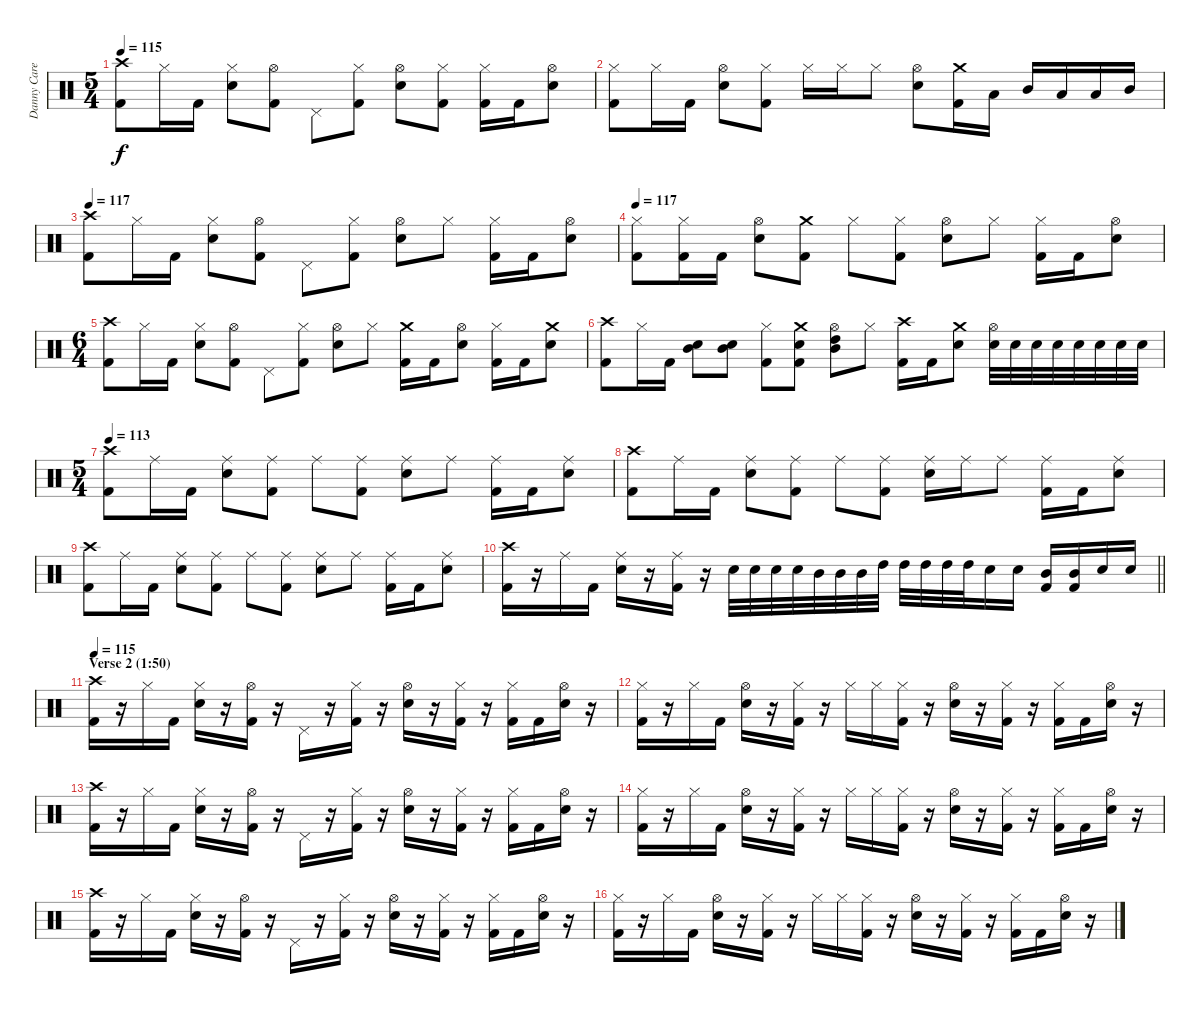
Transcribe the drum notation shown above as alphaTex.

\track ("Danny Carey" "Danny Care") {instrument percussion}
\staff {score}
\articulation defaults
\ts (5 4)
\tempo 115
\clef neutral
\ks c
("Crash high (hit)" "Kick (hit) 2").8{dy f} "Hi-Hat (closed)".16 "Kick (hit) 2".16 ("Hi-Hat (closed)" "Electric Snare (hit)").8 ("Hi-Hat (open)" "Kick (hit) 2").8 "Pedal Hi-Hat (hit)".8 ("Hi-Hat (closed)" "Kick (hit) 2").8 ("Hi-Hat (open)" "Electric Snare (hit)").8 ("Hi-Hat (closed)" "Kick (hit) 2").8 ("Hi-Hat (closed)" "Kick (hit) 2").16 "Kick (hit) 2".16 ("Hi-Hat (open)" "Electric Snare (hit)").8 |
("Hi-Hat (closed)" "Kick (hit) 2").8 "Hi-Hat (closed)".16 "Kick (hit) 2".16 ("Hi-Hat (open)" "Electric Snare (hit)").8 ("Hi-Hat (closed)" "Kick (hit) 2").8 "Hi-Hat (closed)".16 "Hi-Hat (closed)".16 "Hi-Hat (closed)".8 ("Hi-Hat (open)" "Electric Snare (hit)").8 ("Crash medium (hit)" "Kick (hit) 2").16 "Low Tom (hit)".16 "Mid Tom (hit)".16 "Low Tom (hit)".16 "Low Tom (hit)".16 "Mid Tom (hit)".16 |
\tempo 117
("Crash high (hit)" "Kick (hit) 2").8{volume 10} "Hi-Hat (closed)".16 "Kick (hit) 2".16 ("Hi-Hat (closed)" "Electric Snare (hit)").8 ("Hi-Hat (open)" "Kick (hit) 2").8 "Pedal Hi-Hat (hit)".8 ("Hi-Hat (closed)" "Kick (hit) 2").8 ("Hi-Hat (open)" "Electric Snare (hit)").8 "Hi-Hat (closed)".8 ("Hi-Hat (closed)" "Kick (hit) 2").16 "Kick (hit) 2".16 ("Hi-Hat (open)" "Electric Snare (hit)").8 |
\tempo 117
("Hi-Hat (closed)" "Kick (hit) 2").8 ("Hi-Hat (closed)" "Kick (hit) 2").16 "Kick (hit) 2".16 ("Hi-Hat (open)" "Electric Snare (hit)").8 ("Crash medium (hit)" "Kick (hit) 2").8 "Hi-Hat (closed)".8 ("Hi-Hat (closed)" "Kick (hit) 2").8 ("Hi-Hat (open)" "Electric Snare (hit)").8 "Hi-Hat (closed)".8 ("Hi-Hat (closed)" "Kick (hit) 2").16 "Kick (hit) 2".16 ("Hi-Hat (open)" "Electric Snare (hit)").8 |
\ts (6 4)
("Crash high (hit)" "Kick (hit) 2").8 "Hi-Hat (closed)".16 "Kick (hit) 2".16 ("Hi-Hat (closed)" "Electric Snare (hit)").8 ("Hi-Hat (open)" "Kick (hit) 2").8 "Pedal Hi-Hat (hit)".8 ("Hi-Hat (closed)" "Kick (hit) 2").8 ("Hi-Hat (open)" "Electric Snare (hit)").8 "Hi-Hat (closed)".8 ("Crash medium (hit)" "Kick (hit) 2").16 "Kick (hit) 2".16 ("Hi-Hat (open)" "Electric Snare (hit)").8 ("Hi-Hat (closed)" "Kick (hit) 2").16 "Kick (hit) 2".16 ("Crash medium (hit)" "Electric Snare (hit)").8 |
("Crash high (hit)" "Kick (hit) 2").8 "Hi-Hat (closed)".16 "Kick (hit) 2".16 ("Mid Tom (hit)" "Electric Snare (hit)").8 ("Mid Tom (hit)" "Electric Snare (hit)").8 ("Hi-Hat (closed)" "Kick (hit) 2").8 ("Crash medium (hit)" "Electric Snare (hit)" "Kick (hit) 2").8 ("Hi-Hat (open)" "High Tom (hit)" "Mid Tom (hit)").8 "Hi-Hat (closed)".8 ("Crash high (hit)" "Kick (hit) 2").16 "Kick (hit) 2".16 ("Crash medium (hit)" "Electric Snare (hit)").8 ("Hi-Hat (open)" "Electric Snare (hit)").32 "Electric Snare (hit)".32 "Electric Snare (hit)".32 "Electric Snare (hit)".32 "Electric Snare (hit)".32 "Electric Snare (hit)".32 "Electric Snare (hit)".32 "Electric Snare (hit)".32 |
\ts (5 4)
\tempo 113
("Crash high (hit)" "Kick (hit) 2").8{volume 10} "Ride (middle)".16 "Kick (hit) 2".16 ("Ride (middle)" "Electric Snare (hit)").8 ("Ride (middle)" "Kick (hit) 2").8 "Ride (middle)".8 ("Ride (middle)" "Kick (hit) 2").8 ("Ride (middle)" "Electric Snare (hit)").8 "Ride (middle)".8 ("Ride (middle)" "Kick (hit) 2").16 "Kick (hit) 2".16 ("Ride (middle)" "Electric Snare (hit)").8 |
("Crash high (hit)" "Kick (hit) 2").8 "Ride (middle)".16 "Kick (hit) 2".16 ("Ride (middle)" "Electric Snare (hit)").8 ("Ride (middle)" "Kick (hit) 2").8 "Ride (middle)".8 ("Ride (middle)" "Kick (hit) 2").8 ("Ride (middle)" "Electric Snare (hit)").16 "Ride (middle)".16 "Ride (middle)".8 ("Ride (middle)" "Kick (hit) 2").16 "Kick (hit) 2".16 ("Ride (middle)" "Electric Snare (hit)").8 |
("Crash high (hit)" "Kick (hit) 2").8 "Ride (middle)".16 "Kick (hit) 2".16 ("Ride (middle)" "Electric Snare (hit)").8 ("Ride (middle)" "Kick (hit) 2").8 "Ride (middle)".8 ("Ride (middle)" "Kick (hit) 2").8 ("Ride (middle)" "Electric Snare (hit)").8 "Ride (middle)".8 ("Ride (middle)" "Kick (hit) 2").16 "Kick (hit) 2".16 ("Ride (middle)" "Electric Snare (hit)").8 |
\barLineRight lightlight
("Crash high (hit)" "Kick (hit) 2").16 r.16 "Ride (middle)".16 "Kick (hit) 2".16 ("Ride (middle)" "Electric Snare (hit)").16 r.16 ("Ride (middle)" "Kick (hit) 2").16 r.16 "Electric Snare (hit)".32 "Electric Snare (hit)".32 "Electric Snare (hit)".32 "Electric Snare (hit)".32 "Mid Tom (hit)".32 "Mid Tom (hit)".32 "Mid Tom (hit)".32 "High Tom (hit)".32 "High Tom (hit)".32 "High Tom (hit)".32 "High Tom (hit)".32 "High Tom (hit)".32 "Electric Snare (hit)".16 "Electric Snare (hit)".16 ("Mid Tom (hit)" "Kick (hit) 2").16 ("Mid Tom (hit)" "Kick (hit) 2").16 "Electric Snare (hit)".16 "Electric Snare (hit)".16 |
\section ("" "Verse 2 (1:50)")
\tempo 115
("Crash high (hit)" "Kick (hit) 2").16 r.16 "Hi-Hat (closed)".16 "Kick (hit) 2".16 ("Hi-Hat (closed)" "Electric Snare (hit)").16 r.16 ("Hi-Hat (open)" "Kick (hit) 2").16 r.16 "Pedal Hi-Hat (hit)".16 r.16 ("Hi-Hat (closed)" "Kick (hit) 2").16 r.16 ("Hi-Hat (open)" "Electric Snare (hit)").16 r.16 ("Hi-Hat (closed)" "Kick (hit) 2").16 r.16 ("Hi-Hat (closed)" "Kick (hit) 2").16 "Kick (hit) 2".16 ("Hi-Hat (open)" "Electric Snare (hit)").16 r.16 |
("Hi-Hat (closed)" "Kick (hit) 2").16 r.16 "Hi-Hat (closed)".16 "Kick (hit) 2".16 ("Hi-Hat (open)" "Electric Snare (hit)").16 r.16 ("Hi-Hat (closed)" "Kick (hit) 2").16 r.16 "Hi-Hat (closed)".16 "Hi-Hat (closed)".16 ("Hi-Hat (closed)" "Kick (hit) 2").16 r.16 ("Hi-Hat (open)" "Electric Snare (hit)").16 r.16 ("Hi-Hat (closed)" "Kick (hit) 2").16 r.16 ("Hi-Hat (closed)" "Kick (hit) 2").16 "Kick (hit) 2".16 ("Hi-Hat (open)" "Electric Snare (hit)").16 r.16 |
("Crash high (hit)" "Kick (hit) 2").16 r.16 "Hi-Hat (closed)".16 "Kick (hit) 2".16 ("Hi-Hat (closed)" "Electric Snare (hit)").16 r.16 ("Hi-Hat (open)" "Kick (hit) 2").16 r.16 "Pedal Hi-Hat (hit)".16 r.16 ("Hi-Hat (closed)" "Kick (hit) 2").16 r.16 ("Hi-Hat (open)" "Electric Snare (hit)").16 r.16 ("Hi-Hat (closed)" "Kick (hit) 2").16 r.16 ("Hi-Hat (closed)" "Kick (hit) 2").16 "Kick (hit) 2".16 ("Hi-Hat (open)" "Electric Snare (hit)").16 r.16 |
("Hi-Hat (closed)" "Kick (hit) 2").16 r.16 "Hi-Hat (closed)".16 "Kick (hit) 2".16 ("Hi-Hat (open)" "Electric Snare (hit)").16 r.16 ("Hi-Hat (closed)" "Kick (hit) 2").16 r.16 "Hi-Hat (closed)".16 "Hi-Hat (closed)".16 ("Hi-Hat (closed)" "Kick (hit) 2").16 r.16 ("Hi-Hat (open)" "Electric Snare (hit)").16 r.16 ("Hi-Hat (closed)" "Kick (hit) 2").16 r.16 ("Hi-Hat (closed)" "Kick (hit) 2").16 "Kick (hit) 2".16 ("Hi-Hat (open)" "Electric Snare (hit)").16 r.16 |
("Crash high (hit)" "Kick (hit) 2").16 r.16 "Hi-Hat (closed)".16 "Kick (hit) 2".16 ("Hi-Hat (closed)" "Electric Snare (hit)").16 r.16 ("Hi-Hat (open)" "Kick (hit) 2").16 r.16 "Pedal Hi-Hat (hit)".16 r.16 ("Hi-Hat (closed)" "Kick (hit) 2").16 r.16 ("Hi-Hat (open)" "Electric Snare (hit)").16 r.16 ("Hi-Hat (closed)" "Kick (hit) 2").16 r.16 ("Hi-Hat (closed)" "Kick (hit) 2").16 "Kick (hit) 2".16 ("Hi-Hat (open)" "Electric Snare (hit)").16 r.16 |
("Hi-Hat (closed)" "Kick (hit) 2").16 r.16 "Hi-Hat (closed)".16 "Kick (hit) 2".16 ("Hi-Hat (open)" "Electric Snare (hit)").16 r.16 ("Hi-Hat (closed)" "Kick (hit) 2").16 r.16 "Hi-Hat (closed)".16 "Hi-Hat (closed)".16 ("Hi-Hat (closed)" "Kick (hit) 2").16 r.16 ("Hi-Hat (open)" "Electric Snare (hit)").16 r.16 ("Hi-Hat (closed)" "Kick (hit) 2").16 r.16 ("Hi-Hat (closed)" "Kick (hit) 2").16 "Kick (hit) 2".16 ("Hi-Hat (open)" "Electric Snare (hit)").16 r.16
